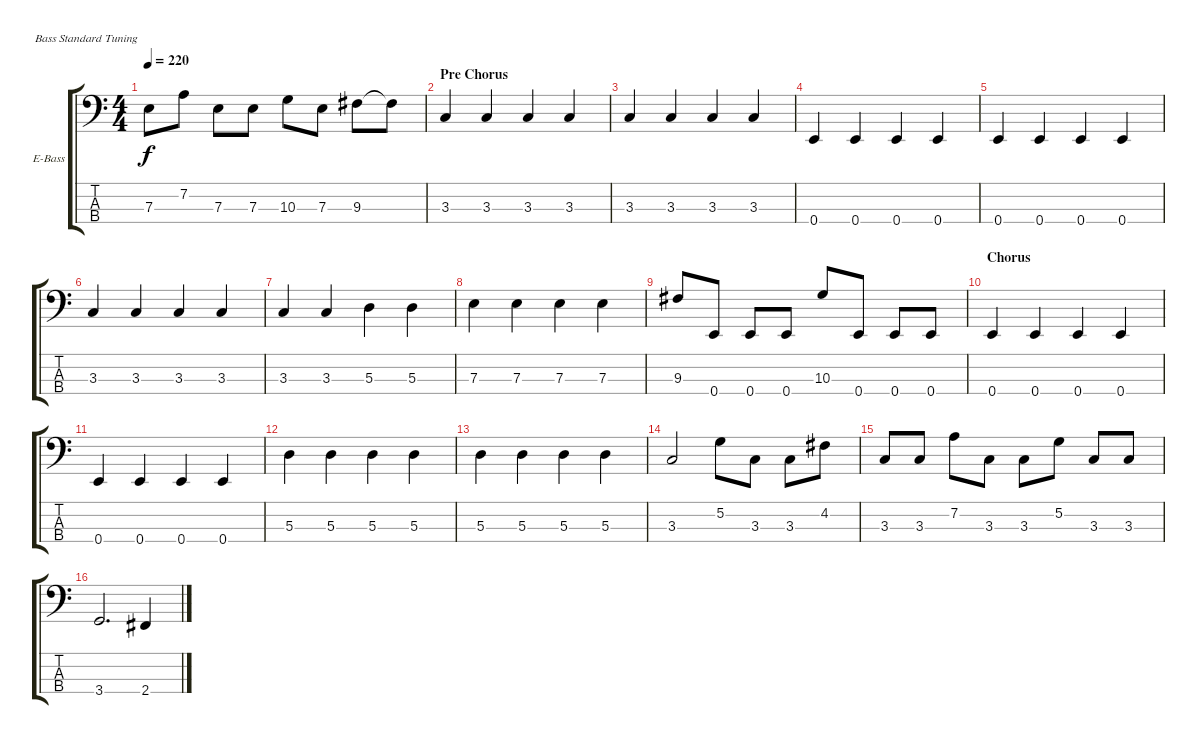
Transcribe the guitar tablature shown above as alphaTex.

\bracketExtendMode groupsimilarinstruments
\firstSystemTrackNameOrientation horizontal
\otherSystemsTrackNameOrientation horizontal
\track ("Electric Bass" "E-Bass") {instrument electricbassfinger}
\staff {score tabs}
\tuning (G2 D2 A1 E1)
\ts (4 4)
\tempo 220
\clef f4
\ks c
7.3.8{dy f} 7.2.8 7.3.8 7.3.8 10.3.8 7.3.8 9.3.8 9.3{t}.8 |
\section ("" "Pre Chorus")
3.3.4 3.3.4 3.3.4 3.3.4 |
3.3.4 3.3.4 3.3.4 3.3.4 |
0.4.4 0.4.4 0.4.4 0.4.4 |
0.4.4 0.4.4 0.4.4 0.4.4 |
3.3.4 3.3.4 3.3.4 3.3.4 |
3.3.4 3.3.4 5.3.4 5.3.4 |
7.3.4 7.3.4 7.3.4 7.3.4 |
9.3.8 0.4.8 0.4.8 0.4.8 10.3.8 0.4.8 0.4.8 0.4.8 |
\section ("" "Chorus")
0.4.4 0.4.4 0.4.4 0.4.4 |
0.4.4 0.4.4 0.4.4 0.4.4 |
5.3.4 5.3.4 5.3.4 5.3.4 |
5.3.4 5.3.4 5.3.4 5.3.4 |
3.3.2 5.2.8 3.3.8 3.3.8 4.2.8 |
3.3.8 3.3.8 7.2.8 3.3.8 3.3.8 5.2.8 3.3.8 3.3.8 |
3.4.2{d} 2.4.4
